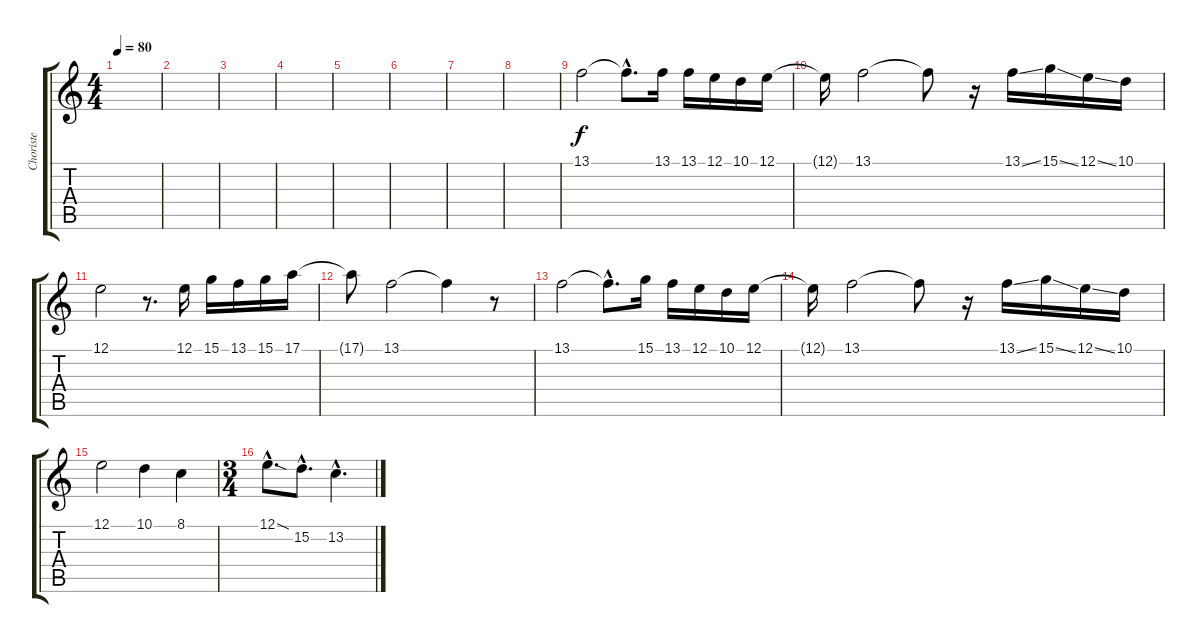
\track ("Choriste" "Choriste") {instrument voiceoohs}
\staff {score tabs}
\tuning (E4 B3 G3 D3 A2 E2) {hide}
\ts (4 4)
\tempo 80
\clef g2
\ks c
|
|
|
|
|
|
|
|
13.1.2 13.1{hac t}.8{d} 13.1.16 13.1.16 12.1.16 10.1.16 12.1.16 |
12.1{t}.16 13.1.2 13.1{t}.8 r.16 13.1{ss}.16 15.1{ss}.16 12.1{ss}.16 10.1.16 |
12.1.2 r.8{d} 12.1.16 15.1.16 13.1.16 15.1.16 17.1.16 |
17.1{t}.8 13.1.2 13.1{t}.4 r.8 |
13.1.2 13.1{hac t}.8{d} 15.1.16 13.1.16 12.1.16 10.1.16 12.1.16 |
12.1{t}.16 13.1.2 13.1{t}.8 r.16 13.1{ss}.16 15.1{ss}.16 12.1{ss}.16 10.1.16 |
12.1.2 10.1.4 8.1.4 |
\ts (3 4)
12.1{sod hac}.8{d} 15.2{hac}.8{d} 13.2{hac}.4{d}
